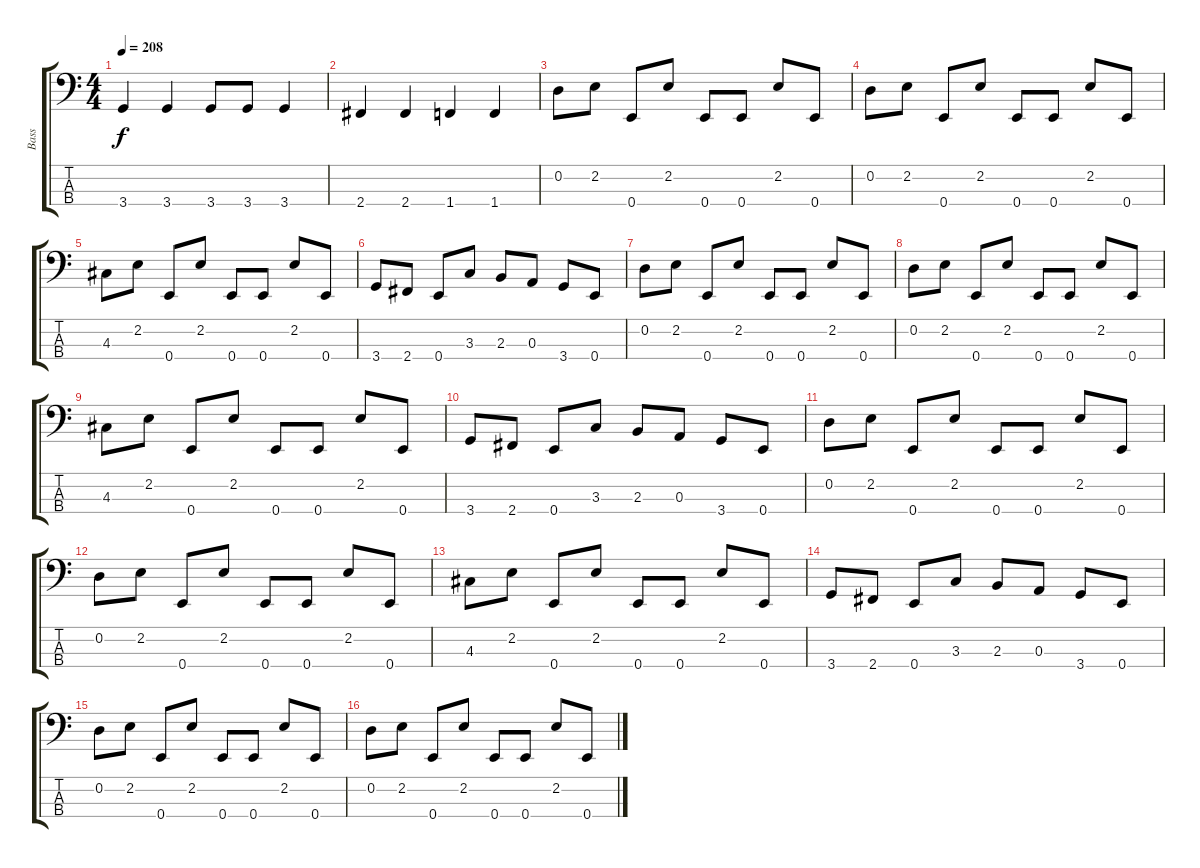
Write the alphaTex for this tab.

\track ("Bass" "Bass") {instrument electricbassfinger}
\staff {score tabs}
\tuning (G2 D2 A1 E1) {hide}
\ts (4 4)
\tempo 208
\clef f4
\ks c
3.4.4{dy f} 3.4.4 3.4.8 3.4.8 3.4.4 |
2.4.4 2.4.4 1.4.4 1.4.4 |
0.2.8 2.2.8 0.4.8 2.2.8 0.4.8 0.4.8 2.2.8 0.4.8 |
0.2.8 2.2.8 0.4.8 2.2.8 0.4.8 0.4.8 2.2.8 0.4.8 |
4.3.8 2.2.8 0.4.8 2.2.8 0.4.8 0.4.8 2.2.8 0.4.8 |
3.4.8 2.4.8 0.4.8 3.3.8 2.3.8 0.3.8 3.4.8 0.4.8 |
0.2.8 2.2.8 0.4.8 2.2.8 0.4.8 0.4.8 2.2.8 0.4.8 |
0.2.8 2.2.8 0.4.8 2.2.8 0.4.8 0.4.8 2.2.8 0.4.8 |
4.3.8 2.2.8 0.4.8 2.2.8 0.4.8 0.4.8 2.2.8 0.4.8 |
3.4.8 2.4.8 0.4.8 3.3.8 2.3.8 0.3.8 3.4.8 0.4.8 |
0.2.8 2.2.8 0.4.8 2.2.8 0.4.8 0.4.8 2.2.8 0.4.8 |
0.2.8 2.2.8 0.4.8 2.2.8 0.4.8 0.4.8 2.2.8 0.4.8 |
4.3.8 2.2.8 0.4.8 2.2.8 0.4.8 0.4.8 2.2.8 0.4.8 |
3.4.8 2.4.8 0.4.8 3.3.8 2.3.8 0.3.8 3.4.8 0.4.8 |
0.2.8 2.2.8 0.4.8 2.2.8 0.4.8 0.4.8 2.2.8 0.4.8 |
0.2.8 2.2.8 0.4.8 2.2.8 0.4.8 0.4.8 2.2.8 0.4.8
